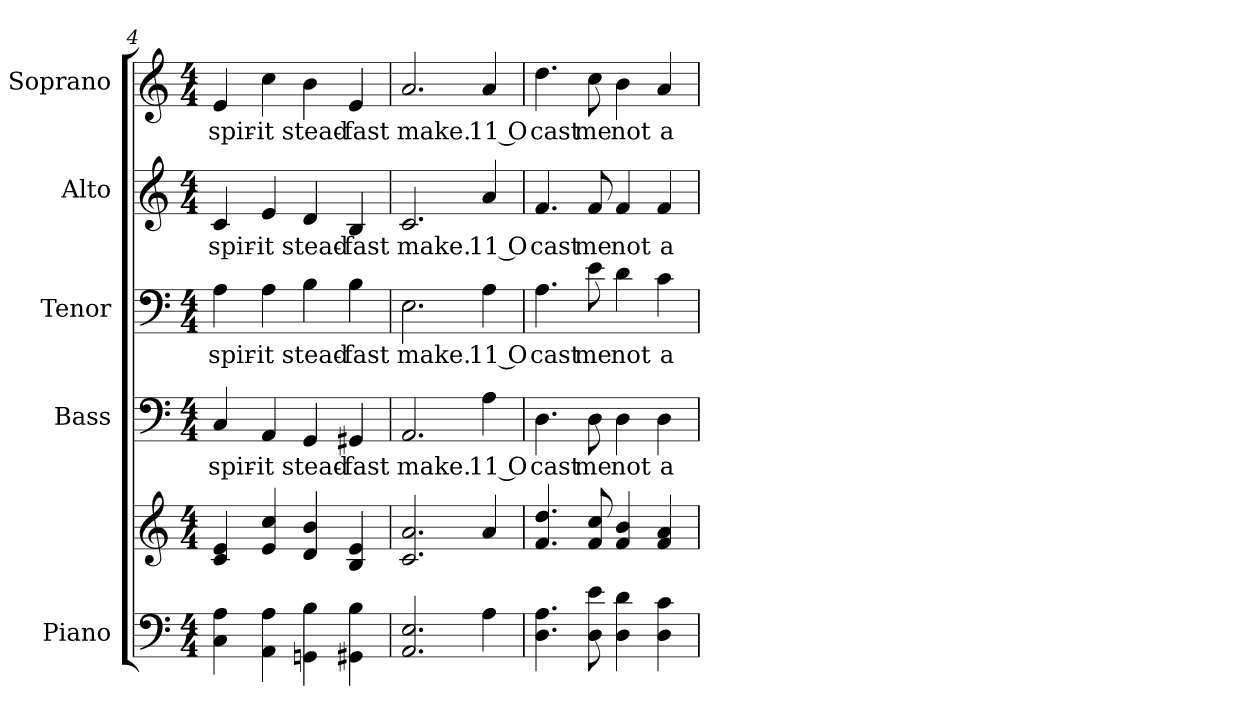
**kern	**kern	**kern	**text	**kern	**text	**kern	**text	**kern	**text
*part5	*part5	*part4	*part4	*part3	*part3	*part2	*part2	*part1	*part1
*staff6	*staff5	*staff4	*staff4	*staff3	*staff3	*staff2	*staff2	*staff1	*staff1
*I"Piano	*	*I"Bass	*	*I"Tenor	*	*I"Alto	*	*I"Soprano	*
*I'Pno.	*	*I'B.	*	*I'T.	*	*I'A.	*	*I'S.	*
!!LO:PB:g=z
*clefF4	*clefG2	*clefF4	*	*clefF4	*	*clefG2	*	*clefG2	*
*k[]	*k[]	*k[]	*	*k[]	*	*k[]	*	*k[]	*
*C:	*C:	*C:	*	*C:	*	*C:	*	*C:	*
*M4/4	*M4/4	*M4/4	*	*M4/4	*	*M4/4	*	*M4/4	*
=4	=4	=4	=4	=4	=4	=4	=4	=4	=4
!	!	!	!LO:LY:b:color=#000000	!	!	!	!	!	!
!	!	!	!	!	!LO:LY:b:color=#000000	!	!	!	!
!	!	!	!	!	!	!	!LO:LY:b:color=#000000	!	!
!	!	!	!	!	!	!	!	!	!LO:LY:b:color=#000000
4Ci\ 4Ai	4ci/ 4ei	4Ci/	spir-	4Ai\	spir-	4ci/	spir-	4ei/	spir-
!	!	!	!LO:LY:b:color=#000000	!	!	!	!	!	!
!	!	!	!	!	!LO:LY:b:color=#000000	!	!	!	!
!	!	!	!	!	!	!	!LO:LY:b:color=#000000	!	!
!	!	!	!	!	!	!	!	!	!LO:LY:b:color=#000000
4AAi\ 4Ai	4ei/ 4cci	4AAi/	-it	4Ai\	-it	4ei/	-it	4cci\	-it
!	!	!	!LO:LY:b:color=#000000	!	!	!	!	!	!
!	!	!	!	!	!LO:LY:b:color=#000000	!	!	!	!
!	!	!	!	!	!	!	!LO:LY:b:color=#000000	!	!
!	!	!	!	!	!	!	!	!	!LO:LY:b:color=#000000
4GGni\ 4Bi	4di/ 4bi	4GGi/	stead-	4Bi\	stead-	4di/	stead-	4bi\	stead-
!	!	!	!LO:LY:b:color=#000000	!	!	!	!	!	!
!	!	!	!	!	!LO:LY:b:color=#000000	!	!	!	!
!	!	!	!	!	!	!	!LO:LY:b:color=#000000	!	!
!	!	!	!	!	!	!	!	!	!LO:LY:b:color=#000000
4GG#Xi\ 4Bi	4Bi/ 4ei	4GG#Xi/	-fast	4Bi\	-fast	4Bi/	-fast	4ei/	-fast
=5	=5	=5	=5	=5	=5	=5	=5	=5	=5
!	!	!	!LO:LY:b:color=#000000	!	!	!	!	!	!
!	!	!	!	!	!LO:LY:b:color=#000000	!	!	!	!
!	!	!	!	!	!	!	!LO:LY:b:color=#000000	!	!
!	!	!	!	!	!	!	!	!	!LO:LY:b:color=#000000
2.AAi/ 2.Ei	2.ci/ 2.ai	2.AAi/	make.	2.Ei\	make.	2.ci/	make.	2.ai/	make.
!	!	!	!LO:LY:b:color=#000000	!	!	!	!	!	!
!	!	!	!	!	!LO:LY:b:color=#000000	!	!	!	!
!	!	!	!	!	!	!	!LO:LY:b:color=#000000	!	!
!	!	!	!	!	!	!	!	!	!LO:LY:b:color=#000000
4Ai\	4ai/	4Ai\	11 O	4Ai\	11 O	4ai/	11 O	4ai/	11 O
=6	=6	=6	=6	=6	=6	=6	=6	=6	=6
!	!	!	!LO:LY:b:color=#000000	!	!	!	!	!	!
!	!	!	!	!	!LO:LY:b:color=#000000	!	!	!	!
!	!	!	!	!	!	!	!LO:LY:b:color=#000000	!	!
!	!	!	!	!	!	!	!	!	!LO:LY:b:color=#000000
4.Di\ 4.Ai	4.fi/ 4.ddi	4.Di\	cast	4.Ai\	cast	4.fi/	cast	4.ddi\	cast
!	!	!	!LO:LY:b:color=#000000	!	!	!	!	!	!
!	!	!	!	!	!LO:LY:b:color=#000000	!	!	!	!
!	!	!	!	!	!	!	!LO:LY:b:color=#000000	!	!
!	!	!	!	!	!	!	!	!	!LO:LY:b:color=#000000
8Di\ 8ei	8fi/ 8cci	8Di\	me	8ei\	me	8fi/	me	8cci\	me
!	!	!	!LO:LY:b:color=#000000	!	!	!	!	!	!
!	!	!	!	!	!LO:LY:b:color=#000000	!	!	!	!
!	!	!	!	!	!	!	!LO:LY:b:color=#000000	!	!
!	!	!	!	!	!	!	!	!	!LO:LY:b:color=#000000
4Di\ 4di	4fi/ 4bi	4Di\	not	4di\	not	4fi/	not	4bi\	not
!	!	!	!LO:LY:b:color=#000000	!	!	!	!	!	!
!	!	!	!	!	!LO:LY:b:color=#000000	!	!	!	!
!	!	!	!	!	!	!	!LO:LY:b:color=#000000	!	!
!	!	!	!	!	!	!	!	!	!LO:LY:b:color=#000000
4Di\ 4ci	4fi/ 4ai	4Di\	a-	4ci\	a-	4fi/	a-	4ai/	a-
=	=	=	=	=	=	=	=	=	=
*-	*-	*-	*-	*-	*-	*-	*-	*-	*-
